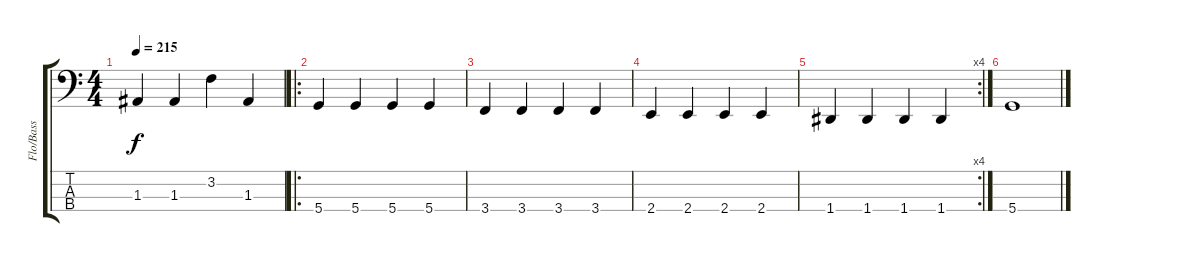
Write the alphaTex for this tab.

\track ("Flo/Bass" "Flo/Bass") {instrument electricbassfinger}
\staff {score tabs}
\tuning (G2 D2 A1 D1) {hide}
\ts (4 4)
\tempo 215
\clef f4
\ks c
1.3.4{dy f} 1.3.4 3.2.4 1.3.4 |
\ro
5.4.4 5.4.4 5.4.4 5.4.4 |
3.4.4 3.4.4 3.4.4 3.4.4 |
2.4.4 2.4.4 2.4.4 2.4.4 |
\rc 4
1.4.4 1.4.4 1.4.4 1.4.4 |
5.4.1
